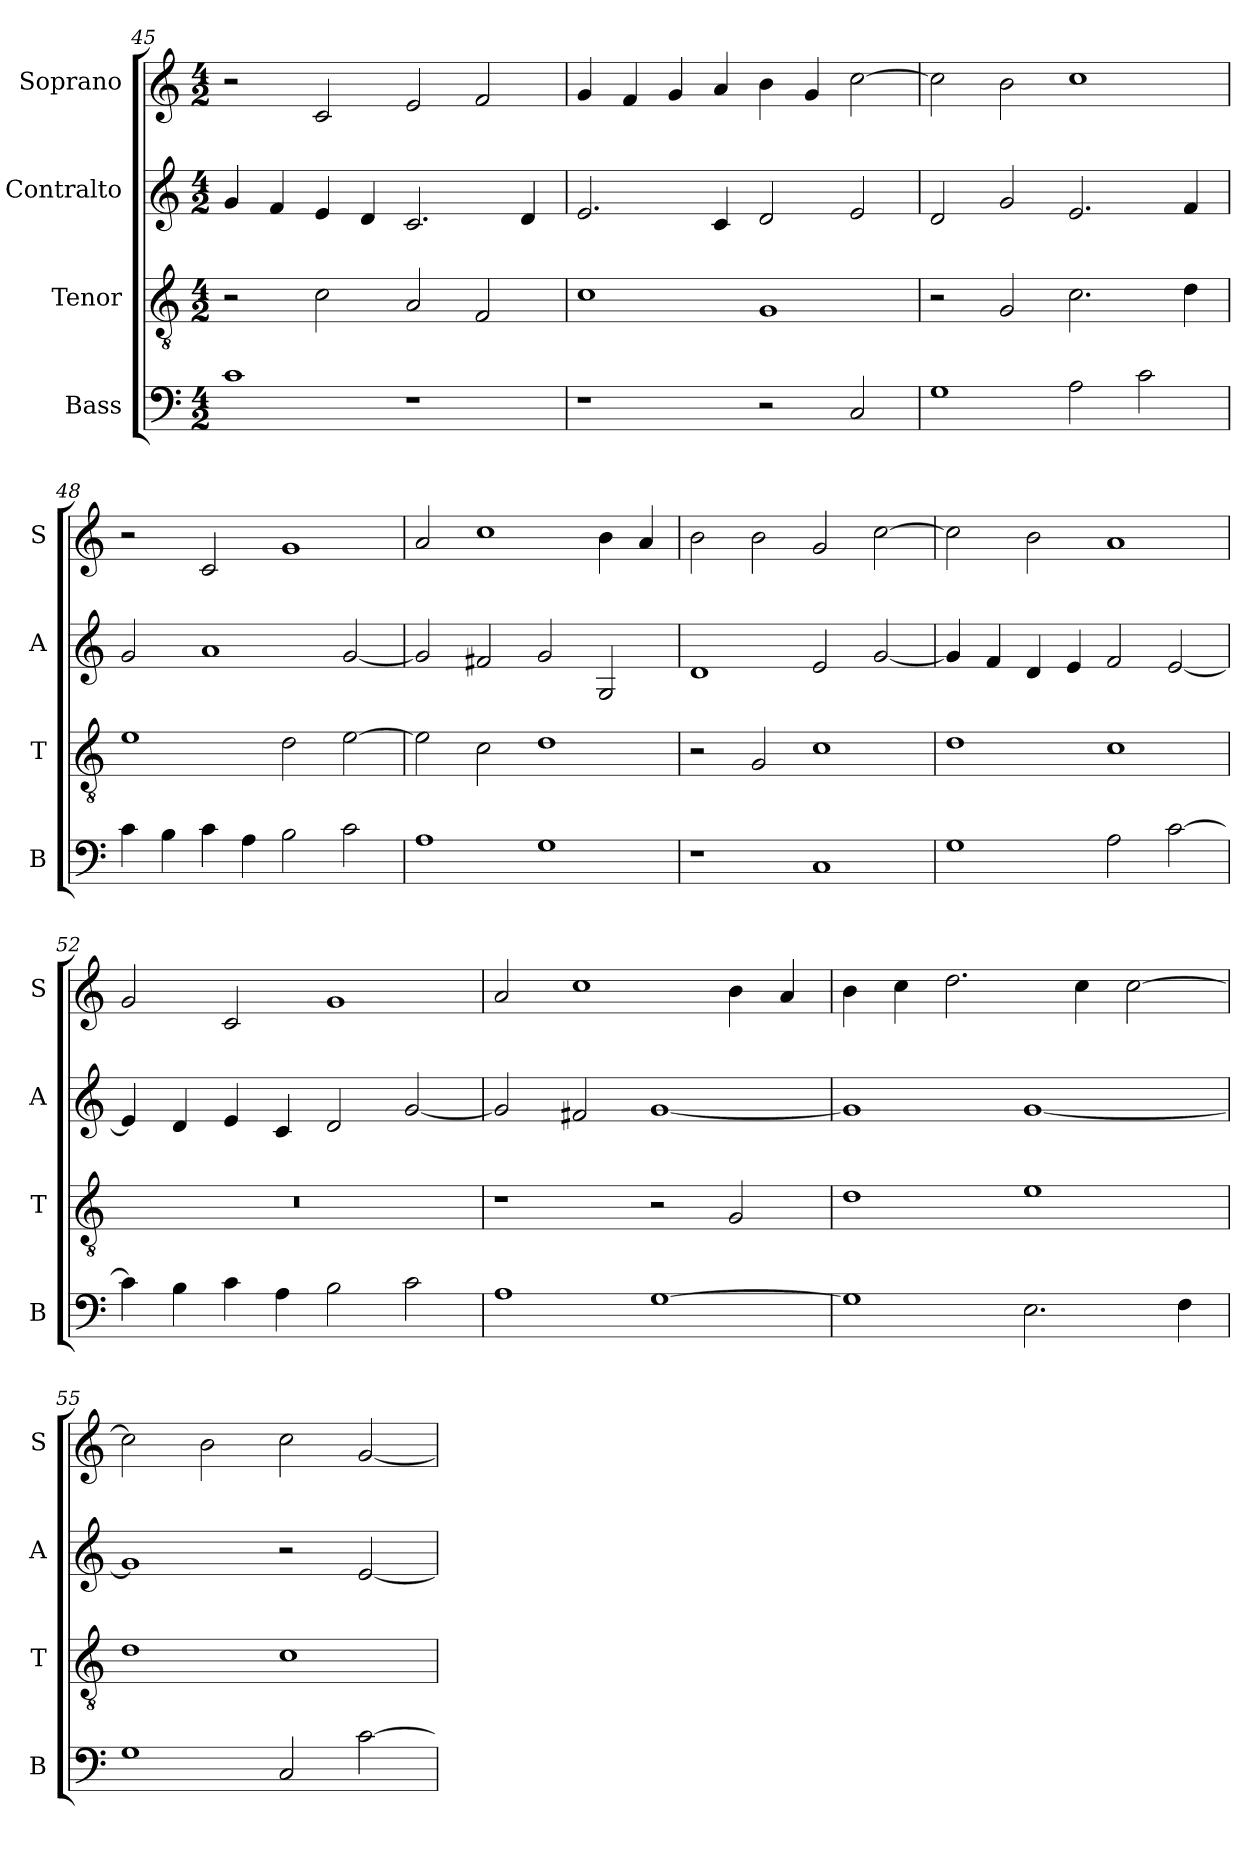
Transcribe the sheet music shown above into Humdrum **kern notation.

**kern	**kern	**kern	**kern
*part4	*part3	*part2	*part1
*staff4	*staff3	*staff2	*staff1
*I"Bass	*I"Tenor	*I"Contralto	*I"Soprano
*I'B	*I'T	*I'A	*I'S
*clefF4	*clefGv2	*clefG2	*clefG2
*k[]	*k[]	*k[]	*k[]
*C:ion	*C:ion	*C:ion	*C:ion
*M4/2	*M4/2	*M4/2	*M4/2
=45	=45	=45	=45
1c	2r	4g	2r
.	.	4f	.
.	2c	4e	2c
.	.	4d	.
1r	2A	2.c	2e
.	2F	.	2f
.	.	4d	.
=46	=46	=46	=46
1r	1c	2.e	4g
.	.	.	4f
.	.	.	4g
.	.	4c	4a
2r	1G	2d	4b
.	.	.	4g
2C	.	2e	[2cc
=47	=47	=47	=47
1G	2r	2d	2cc]
.	2G	2g	2b
2A	2.c	2.e	1cc
2c	.	.	.
.	4d	4f	.
=48	=48	=48	=48
4c	1e	2g	2r
4B	.	.	.
4c	.	1a	2c
4A	.	.	.
2B	2d	.	1g
2c	[2e	[2g	.
=49	=49	=49	=49
1A	2e]	2g]	2a
.	2c	2f#X	1cc
1G	1d	2g	.
.	.	2G	4b
.	.	.	4a
=50	=50	=50	=50
1r	2r	1d	2b
.	2G	.	2b
1C	1c	2e	2g
.	.	[2g	[2cc
=51	=51	=51	=51
1G	1d	4g]	2cc]
.	.	4f	.
.	.	4d	2b
.	.	4e	.
2A	1c	2f	1a
[2c	.	[2e	.
=52	=52	=52	=52
4c]	0r	4e]	2g
4B	.	4d	.
4c	.	4e	2c
4A	.	4c	.
2B	.	2d	1g
2c	.	[2g	.
=53	=53	=53	=53
1A	1r	2g]	2a
.	.	2f#X	1cc
[1G	2r	[1g	.
.	2G	.	4b
.	.	.	4a
=54	=54	=54	=54
1G]	1d	1g]	4b
.	.	.	4cc
.	.	.	2.dd
2.E	1e	[1g	.
.	.	.	4cc
.	.	.	[2cc
4F	.	.	.
=55	=55	=55	=55
1G	1d	1g]	2cc]
.	.	.	2b
2C	1c	2r	2cc
[2c	.	[2e	[2g
=	=	=	=
*-	*-	*-	*-
